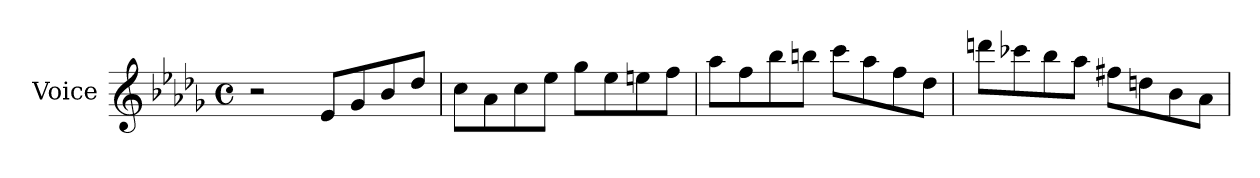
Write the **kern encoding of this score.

**kern
*part1
*staff1
*I"Voice
*I'Voice
*clefG2
*k[b-e-a-d-g-]
*M4/4
*met(c)
=1
2rcc
8e-/L
8g-/
8b-/
8dd-/J
=2
8cc\L
8a-\
8cc\
8ee-\J
8gg-\L
8ee-\
8een\
8ff\J
=3
8aa-\L
8ff\
8bb-\
8bbn\J
8ccc\L
8aa-\
8ff\
8dd-\J
=4
8dddn\L
8ccc-X\
8bb-\
8aa-\J
8ff#X\L
8ddn\
8b-\
8a-\J
=
*-
